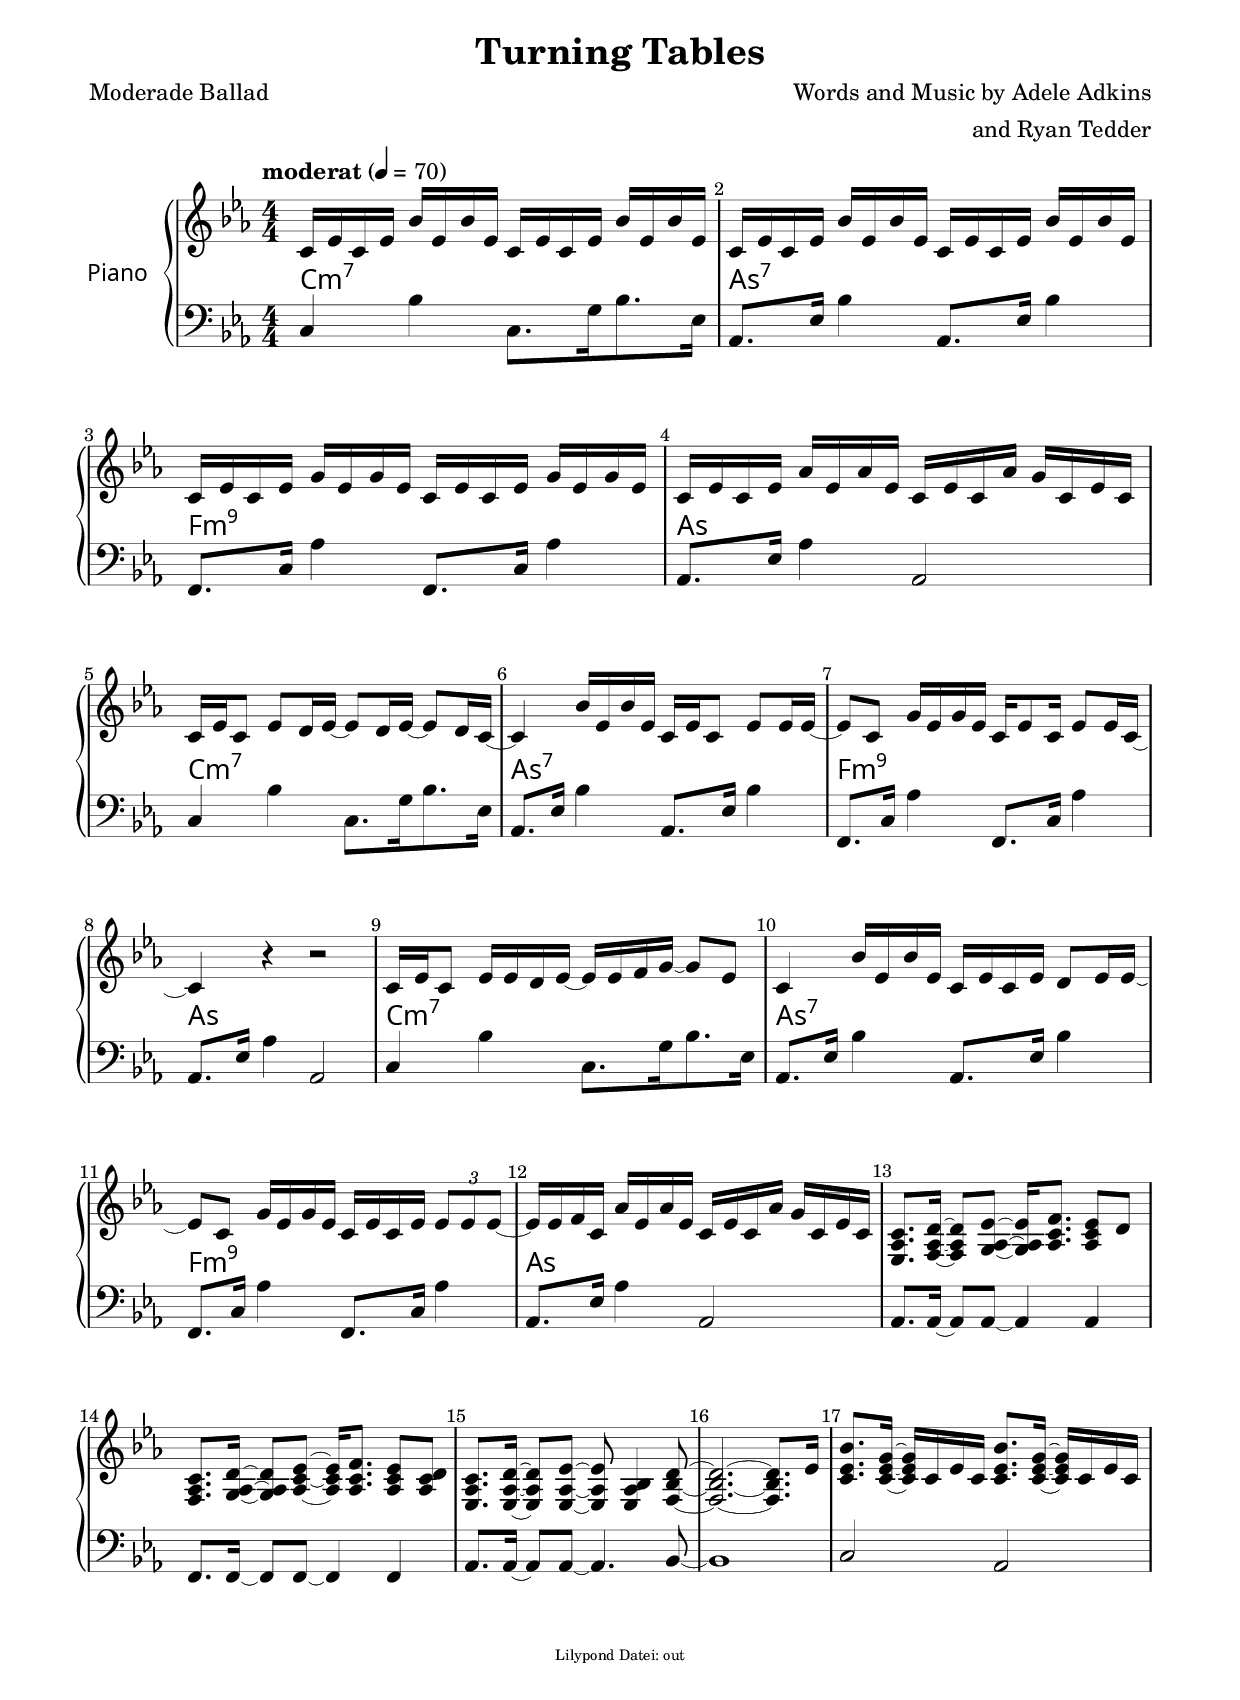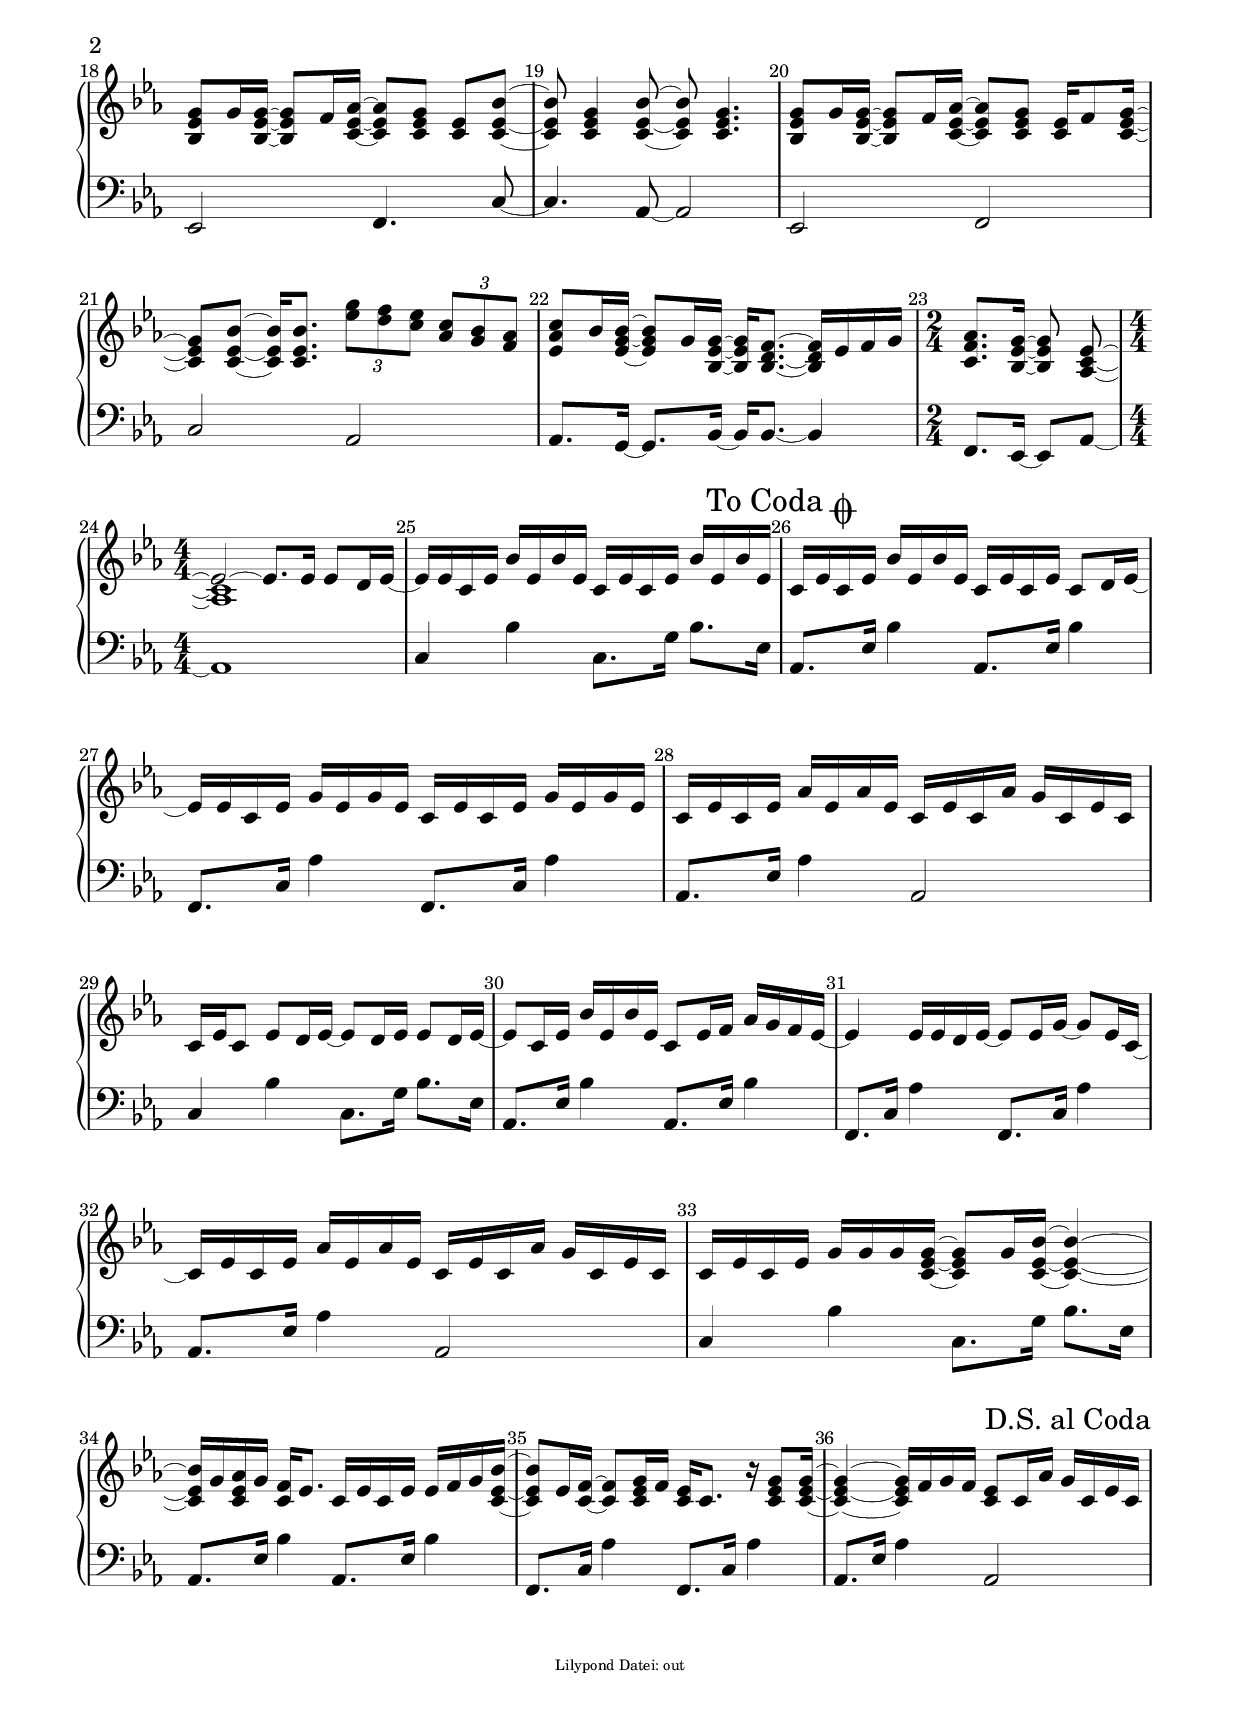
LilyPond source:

\version "2.19.37"
\language "deutsch"

FootLeft = #(string-append "" )
FootCenter = #(string-append "")
FootLeft = #(string-append "gesetzt mit LILYPOND " (lilypond-version) " am " (strftime "%d.%m.%Y %H:%M:%S" (localtime (current-time))))
% grosub=\sub \fontsize #+1.5

chExceptionMusic = {
  <c d e f g a h>1-\markup { \sub "Dur" }
  <c d es f g as b>1-\markup { \sub "Moll natural" }
  <c d es f g as h>1-\markup { \sub "Moll harm." }
  <c d es f g a h>1-\markup { \sub "Moll mel." }
  <c des e f g as b >1-\markup { \sub "Spanish Gypsy" }
  <c d es f ges g as h>1-\markup { \sub "Algerian" }
  <c d e f fis gis b>1-\markup { \sub "Arabic " }
  <c cis e f g gis h>1-\markup { \sub "Byzantine" }
  <c cis dis e f fis gis ais>1-\markup { \sub "Eight Tone Spanish" }
  <c des e fis gis ais h>1-\markup { \sub "Enigmatic asc." }
  <c des e f gis ais h>1-\markup { \sub "Enigmatic desc." }
  <c d es f g as b>1-\markup { \sub "Geez" }
  <c d e f g as b>1-\markup { \sub "Aeolian Dominant" }
  <c des f ges b>1-\markup { \sub "Hirajoshi" }
  <c d es fis g as h>1-\markup { \sub "Hungarian" }
  <c d e fis g a b>1-\markup { \sub "Acoustic Scale" }
  <c cis f g ais>1-\markup { \sub "Japanese" }
  <c d es fis g a ais>1-\markup { \sub "Romanian Minor" }
  <c d e f g as h>1-\markup { \sub "Maqams" }
  <c es f g b>1-\markup { \sub "Minor Pentatonic" }
  <c es f fis g b>1-\markup { \sub "Minor Blues" }
  <c d es e g a>1-\markup { \sub "Major Blues" }
  <c des d es f g a b>1-\markup { \sub "Adonai Malakh" }
  <c d e fis g a b>1-\markup { \sub "Bartok" }
  <c des es f ges g as h>1-\markup { \sub "Bebop Half-Diminished" }
  <c d e f g a b h>1-\markup { \sub "Bebop Dominant" }
  <c d es e f g a b>1-\markup { \sub "Bebop Minor" }
  <c d e f g gis a h>1-\markup { \sub "Bebop Major I" }
  <c d f g b>1-\markup { \sub "Egyptian" }
  <c d es f g a b>1-\markup { \sub "Dorisch" }
  <c des es f g as b >1-\markup { \sub "Phrygisch" }
  <c d e fis g a h>1-\markup { \sub "Lydisch" }
  <c d e f g a b>1-\markup { \sub "Mixolydisch" }
  <c d es f g as b>1-\markup { \sub "Äolisch" }
  <c des es g ges as b>1-\markup { \sub "Lokrisch" }
  <c d e fis gis b>1-\markup { \sub "Ganzton" }
  <c d e fis gis ais>1-\markup { \sub "Ganzton" }
  <cis dis fis gis ais>1-\markup { \sub "Halbton" }
  <c d es f g as b>1-\markup { "Moll natural" }
  <c d es f g as h>1-\markup { "Moll harm." }
  <c d es f g a h>1-\markup { "Moll mel." }

  <c>1-\markup { \sub "bass" }
  <c es ges>1-\markup { \sub \fontsize #+1.5 "dim" }
  <c e gis>1-\markup { \sub \fontsize #+1.5 "j" }
  <c e geses>1-\markup { \sub \fontsize #+1.5 "ddim" }
  <c eses ges >1-\markup { \super "dddim" }
  <c e g h>1-\markup { \sub "j" \super "7" }
  <c e g h a'>1-\markup { \sub "j" \super "7(add13)" }
  <c g >1-\markup { \super "5" }
  <c g d'>1-\markup { \super "5(add9)" }
  <c e gis dis'>1-\markup { \sub "aug" \super { \smaller \sharp "9" } }
  <c e gis des'>1-\markup { \sub "aug" \super { \smaller \flat "9" } }
  <c e gis d'>1-\markup { \sub "aug" \super  "(add9)" }
  <c g des'>1-\markup { \super "5" \super { \smaller \flat "9"  } }
  <c g dis'>1-\markup { \super "5"  \super { \smaller \sharp "9"} }
  <c e g a b>1-\markup { \super "7(add6)" }
  <c es g h>1-\markup { \sub \fontsize #+1.5 "m" \super "j7" }
  <c es g h d' f'>1-\markup { \sub \fontsize #+1.5 "m" \super "j11" }
  <c es g b c'>1-\markup { \sub \fontsize #+1.5 "m" \super "7add8" }
  <c es g b d' e'>1-\markup { \sub \fontsize #+1.5 "m" \super "9add10" }
  <c es g b d' f' g'>1-\markup { \sub \fontsize #+1.5 "m" \super "11add12" }
  <c es ges h>1-\markup { \sub \fontsize #+1.5 "m" \super { "j7" \smaller \flat "5" } }
  <c es ges b des>1-\markup { \sub \fontsize #+1.5 "m" \super { "7" \smaller \flat "5" \smaller \flat "9" } }
  <c es ges b>1-\markup { \sub \fontsize #+1.5 "dim" \super { "7" \smaller \sharp "5" } }
  <c es ges heses>1-\markup { \sub "dim" \super "7" }
  <c es ges heses des >1-\markup { \sub "dim" \super { "7" \smaller \flat "9" } }
  <c e  ges h>1-\markup { \sub \fontsize #+1.5 "j7" \super {  \smaller \flat "5" } }
  <c e g h d'>1-\markup { \sub \fontsize #+1.5 "j" \super "9" }
  <c e g h d' a'>1-\markup { \sub \fontsize #+1.5 "j9" \super "(add13)" }
  <c e g b  a' >1-\markup { \super "7(add13)" }
  %<c e g  d' >1-\markup { \super "add9" }
  <c e g b des' as' >1-\markup { \super { \smaller \flat "9" \smaller \flat 13 } }
  <c e g b d' a' >1-\markup { \super "13" }
  <c e g a d'>1-\markup {  \super "6(add9)" }
  <c e g a f'>1-\markup { \super "6(add11)" }
  <c e g b d' f' a'>1-\markup { \super "13(add11)" }
  <c e g a a'>1-\markup { \super "6(add13)" }
  %<c e g a fis'>1-\markup { \super "6(add" \super { \sharp "11)" } }
  % <c es g as h>1-\markup { "m" \super "7(add" \super { \flat "6)" } }
  <c es g as h>1-\markup { \sub \fontsize #+1.5 "m" \super "7(add" \super { \smaller \flat "6)" } }
  <c es g a h>1-\markup { \sub \fontsize #+1.5 "m" \super "7(add6)" }
  <c es g h f'>1-\markup { \sub \fontsize #+1.5 "m" \super "j7(add11)" }
  <c es g a h d'>1-\markup { \sub \fontsize #+1.5 "m" \super "j9(add6)" }
  <c e gis h>1-\markup { \sub \fontsize #+1.5 "j" \super "7" \super { \smaller \sharp 5 } }
  <c e g a h>1-\markup { \sub \fontsize #+1.5 "j" \super "7(add6)" }
  <c f gis d'>1-\markup { \sub \fontsize #+1.5 "j" \super { "sus4"  \smaller \sharp "5(add9)" } }
  <c e g h dis'>1-\markup { \super { "j7" \smaller \sharp "9" } }
  <c e gis h d'>1-\markup { \super { "j9" \smaller \sharp "5" } }
  <c es g h d'>1-\markup { \sub \fontsize #+1.5 "m"  \super { "j9" } }
  <c f g d'>1-\markup { \super "sus4(add9)" }
  <c es g a f'>1-\markup { \sub \fontsize #+1.5 "m" \super "6(add11)" }
  <c es ges b >1-\markup { \sub \fontsize #+1.5 "m" \super "7" \super { \smaller \flat "5" } }
  <c e g h d' f' a'>1-\markup { \sub \fontsize #+1.5 "j" \super "13" }
  <c e g h d' f'>1-\markup { \sub \fontsize #+1.5 "j" \super "11" }
  <c e g h d' fis'>1-\markup { \sub \fontsize #+1.5 "j"  \super { \smaller \sharp "11" } }

}

inst =
#(define-music-function
  (string)
  (string?)
  #{ <>^\markup \bold \box #string #})

#(define ((chord-name->german-markup-text-alteration B-instead-of-Bb) pitch lowercase?)

   (define (pitch-alteration-semitones pitch)
     (inexact->exact (round (* (ly:pitch-alteration pitch) 2))))

   (define (conditional-string-downcase str condition)
     (if condition
         (string-downcase str)
         str))

   (let* ((name (ly:pitch-notename pitch))
          (alt-semitones  (pitch-alteration-semitones pitch))
          (n-a (if (member (cons name alt-semitones) `((6 . -1) (6 . -1)))
                   (cons 7 (+ (if B-instead-of-Bb 1 1) alt-semitones))
                   (cons name alt-semitones))))
     (make-line-markup
      (list
       (make-simple-markup
        (conditional-string-downcase
         (vector-ref #("C" "D" "E" "F" "G" "A" "H" "B") (car n-a))
         lowercase?))
       (let ((alteration (/ (cdr n-a) 2)))
         (cond
          ((and (equal? lowercase? #f) (= alteration FLAT) (= (car n-a) 7)) (make-simple-markup ""))
          ((and (= alteration FLAT) (or (= (car n-a) 5) (= (car n-a) 2) )) (make-simple-markup "s"))
          ((= alteration FLAT) (make-simple-markup "es"))
          ((and (= alteration DOUBLE-FLAT) (or (= (car n-a) 5)(= (car n-a) 2) )) (make-simple-markup "ses"))
          ((= alteration DOUBLE-FLAT) (make-simple-markup "eses"))
          ((= alteration SHARP) (make-simple-markup "is"))
          ((= alteration DOUBLE-SHARP) (make-simple-markup "isis"))
          (else empty-markup)))))))

#(define germanChords (chord-name->german-markup-text-alteration #t))

chExceptions = #( append
                  ( sequential-music-to-chord-exceptions chExceptionMusic #t)
                  ignatzekExceptions)

FootLeft = #(string-append "Lilypond Datei: " (ly:parser-output-name) )
FootCenter = #(string-append "")
FootRight = #(string-append "gesetzt mit LILYPOND " (lilypond-version) " am " (strftime "%d.%m.%Y %H:%M:%S" (localtime (current-time))))

\layout {
  \context {
    \ChordNames
    chordNameLowercaseMinor = ##f
    chordRootNamer = #germanChords
    chordNoteNamer = #note-name->german-markup
    \override ChordName.font-name = #"Monospac821 BT"
    chordNameExceptions = #chExceptions
    \override ChordName.font-size = #1
    \override ChordName.font-series = #'bold
  }
}


mpdolce =
#(make-dynamic-script
  #{ \markup {
    \hspace #0
    \translate #'(5 . 0)
    \line {
      \dynamic "mp"
      \text \italic "dolce"
    }
     }
  #})

pdolce =
#(make-dynamic-script
  #{ \markup {
    \hspace #0
    \translate #'(5 . 0)
    \line {
      \dynamic "p"
      \text \italic "dolce"
    }
     }
  #})

pleg =
\markup {
  \override #'(angularity . 2)
  \line {
    \parenthesize  {
      \column {
        \line {
          \dynamic "p"
          \text \italic \fontsize #1 "legato"
        }
      }
    }
  }
}


rit =
\markup {
  \bold \italic \fontsize #-0.3 "ritardando"
}

loco =
\markup {
  \bold \italic \fontsize #-0.3 "loco"
}

%% stencil unstress
%% Harm's code aus dem Forum
%% http://www.lilypondforum.de/index.php?topic=2320.0
#(define new-stil
   (lambda (grob)
     (let* ((sz (ly:grob-property grob 'font-size 0.0))
            (mult (magstep sz))
            (dir (ly:grob-property grob 'direction))
            (thick 0.15)
            (radius 0.7)
            (scaled-radius (* mult radius))
            (ps-command-string
             (format #f
               "
             0 ~a translate
             ~a setlinewidth
             ~a 0 moveto
             0 0 ~a 180 0 ~a
             stroke
             "
               ;mult
               (* thick dir)
               thick
               (- scaled-radius)
               scaled-radius
               (if (negative? dir) "arcn" "arc"))))

       (ly:make-stencil
        (list 'embedded-ps
          (format #f
            "
              gsave currentpoint translate
              ~a
              grestore
              "
            ps-command-string))
        (cons (- scaled-radius) scaled-radius)
        (cons
         (if (negative? dir) 0 (- scaled-radius))
         (if (negative? dir) scaled-radius 0))))))

unstress =
-\tweak stencil #new-stil
%% maybe add:
%-\tweak staff-padding #'()
\fermata

FSus = #(make-span-event 'SustainEvent STOP)
NSus = #(make-span-event 'SustainEvent START)

%% http://lsr.dsi.unimi.it/LSR/Item?id=654
%% http://lsr.di.unimi.it//LSR/Item?id=654
%% see also http://lilypond.org/doc/v2.18/Documentation/notation/short-repeats

%%%%%%%%%%%%%%%%%%%%%%%%%%%%%%%%%%%%%%%%%%%%%%%%%%%%%%%%%%%%%%%%%%%%%%%%%%%%%%%%%%%%%%%%%%
% LSR workaround:

%%%%%%%%%%%%%%%%%%%%%%%%%%%%%%%%%%%%%%%%%%%%%%%%%%%%%%%%%%%%%%%%%%%%%%%%%%%%%%%%%%%%%%%%%%

%% version 2013/05/11
%% for lilypond 2.18 or higher
%% last changes : - \changePitch : a single s as the last event of newnotes parameter
%%                   will give you the ending rests of the pattern (if there), and two s
%%                   also the beginning ones. If pattern ends with a note, a single
%%                   ending s will have no effects.
%%                - Is now \language independant (no more #{ c #})
%%                - new algorithm for make-notes-list, change-pitch
%%                  and has-notes? (shorter and safer)
%%
%%%%%%%%%%%%%%%%%%%%%%%%% some utility functions %%%%%%%%%%%%%%%%%%%%%

#(define (name-of music)
   (ly:music-property music 'name))

#(define (has-notes? music)
   "Return true if there is at least one note in `music, false otherwise."
   (or (eq? (name-of music) 'NoteEvent)
       (let ((e (ly:music-property music 'element)))
         (and (ly:music? e)
              (has-notes? e)))
       (let loop ((es (ly:music-property music 'elements)))
         (and (pair? es)
              (or (has-notes? (car es))
                  (loop (cdr es)))))))

%% An EventChord is sometimes used as a wrapper in Lilypond, so we have to check
%% if a chord is a standard chord with notes. We could have used has-notes? but
%% this version is perhaps more efficient.
%% Optional events name like 'RestEvent can be included.
#(define (note-or-chord? music . otherEvent)
   "Is music a note or a chord with notes ?"
   (let ((name (name-of music)))
     (or (memq name (cons 'NoteEvent otherEvent))
         (and (eq? name 'EventChord)  ; have this chord at least one note ?
              (let loop ((es (ly:music-property music 'elements)))
                (and (pair? es)
                     (or (eq? (name-of (car es)) 'NoteEvent)
                         (loop (cdr es)))))))))

#(define (expand-q-chords music); for q chords : see chord-repetition-init.ly
   (expand-repeat-chords! (list 'rhythmic-event) music))

#(define (clean-music mus)
   "Try to reduce the number of sequential music"
   (let ((name (ly:music-property mus 'name)))
     (cond
      ((eq? name 'SequentialMusic)
       (ly:music-set-property! mus 'elements (fold-right
                                              (lambda (evt prev-list)
                                                (if (eq? (name-of evt) 'SequentialMusic)
                                                    (append (ly:music-property (clean-music evt) 'elements) prev-list)
                                                    (cons (clean-music evt) prev-list)))
                                              '()
                                              (ly:music-property mus 'elements))))
      ((eq? name 'SimultaneousMusic)
       (ly:music-set-property! mus 'elements
         (map clean-music (ly:music-property mus 'elements))))
      ((memq name (list 'RelativeOctaveMusic 'UnrelativableMusic))
       (ly:music-set-property! mus 'element (clean-music
                                             (ly:music-property mus 'element)))))
     mus))

%%%%%%%%%%%%%%%%%%%%%%%%%%%%% changePitch %%%%%%%%%%%%%%%%%%%%%%%%%%%%%%
#(define cPInsertInPattern (gensym))
#(define cPSamePitch (gensym))
#(define cPSamePitchEnd (gensym))
#(define cPPatternEnd (gensym))

#(define (make-notes-list music)
   "Make a list with each element will be of one of these types :
  1- a note, a chord, a rest
  2- an integer, indicating the number of notes to skip in pattern ( The user will
     indicate that, by a corresponding number of skips (s or \\skip) in `newnotes 
     parameter of \\changePitch )
  3- a list of musics, to be inserted between 2 notes of pattern, and added with
     the \\insert function, inside `newnotes"
   (let ((res '())     ; the list to fill
          (prev #f))
     (define (fill-notes-list evt)
       (let ((tags (ly:music-property evt 'tags))
             (name (name-of evt)))
         (cond
          ((memq cPInsertInPattern tags)             ; a music added by \insert
            (ly:music-set-property! evt 'tags
              (delq cPInsertInPattern tags))     ; remove the tag
            (if (integer? prev)(set! res (cons prev res)))
            (set! prev (if (pair? prev)(cons evt prev)(list evt))))  ; a list
          ((memq name (list 'SkipEvent 'SkipMusic))
           (if (pair? prev)(set! res (cons prev res))) ; keep the reverse order
           (set! prev (if (integer? prev) (1+ prev) 1)))
          ; ((memq name (list 'EventChord 'NoteEvent 'RestEvent))
          ((note-or-chord? evt 'RestEvent) ; a note, a chord, or a rest
            (if (or (pair? prev)(integer? prev))(set! res (cons prev res)))
            (set! prev evt)
            (set! res (cons evt res)))
          (else
           (let ((elt (ly:music-property evt 'element))
                 (elts (ly:music-property evt 'elements)))
             (if (ly:music? elt) (fill-notes-list elt))
             (if (pair? elts)(for-each fill-notes-list elts)))))))
     (fill-notes-list music)
     (if (or (pair? prev)(integer? prev))(set! res (cons prev res)))
     (reverse res)))

%%%%%%%%%%%%  used inside the inner function change-one-note
#(define (copy-duration from to)  ; from and to as EventChord or NoteEvent
   (let ((max-dur #f)); in theory, 2 notes in a chord can have a different duration
     (music-map (lambda (x)            ; get main duration from `from
                  (let ((dur (ly:music-property x 'duration)))
                    (if (and (ly:duration? dur)
                             (or (not max-dur)
                                 (ly:duration<? max-dur dur))); take the greater
                        (set! max-dur dur))
                    x))
       from)
     (music-map (lambda (x)            ; set duration to duration of `to
                  (if (ly:duration? (ly:music-property x 'duration))
                      (ly:music-set-property! x 'duration max-dur))
                  x)
       to)))

#(define (copy-arti from to) ; from and to as EventChord or NoteEvent
   (let* ((es-from (ly:music-property from 'elements))
          (es-to (ly:music-property to 'elements))
          (arti-from (if (null? es-from)
                         (ly:music-property from 'articulations)
                         (filter
                          (lambda(x)
                            (not (ly:duration? (ly:music-property x 'duration))))
                          es-from))))
     (if (null? es-to)                       ; NoteEvent
         (ly:music-set-property! to 'articulations
           (append (ly:music-property to 'articulations) arti-from))
         (ly:music-set-property! to 'elements  ; EventChord
           (append es-to arti-from)))
     ; copy also 'tags and 'to-relative-callback
     (ly:music-set-property! to 'tags
       (append (ly:music-property from 'tags)(ly:music-property to 'tags)))
     (if (null? es-to)
         (ly:music-set-property! to 'to-relative-callback
           (ly:music-property from 'to-relative-callback))
         (begin
          (ly:music-set-property! to 'to-relative-callback
            ly:music-sequence::event-chord-relative-callback)
          (ly:music-set-property! (car es-to) 'to-relative-callback
            (ly:music-property from 'to-relative-callback))))
     ))

%% del-arti is called for all notes but the first of a \samePitch section.
#(define (del-arti note-or-chord)
   (ly:music-set-property! note-or-chord 'articulations '())
   (ly:music-set-property! note-or-chord 'elements
     (filter (lambda(x)
               (and (ly:duration? (ly:music-property x 'duration))
                    (ly:music-set-property! x 'articulations '())))
             (ly:music-property note-or-chord 'elements))) ; can be empty
   (music-map  ;; del all caution accidentals
     (lambda(x)(if (eq? (name-of x) 'NoteEvent) (begin
                                                 (ly:music-set-property! x 'force-accidental #f)
                                                 (ly:music-set-property! x 'cautionary #f)))
       x)
     note-or-chord))

#(define (change-pitch pattern newnotes)
   "The scheme function of \\changePitch, `pattern and `newnotes as music."
   (let ((seq-list '())           ; list of transformed patterns
          (skip-notnote-event? #f) ; #t if a \skip or an \insert is found in newnotes
          (same-pitch-section? #f) ; #t if we are in the 2nd pattern note of a\samePitch section
          ;(dummy-note #{ c4 #})    ; \language dependant -:(
          (dummy-note (make-music 'NoteEvent ; to avoid pbs with pattern without any notes
                        'duration (ly:make-duration 2 0 1) ;
                        'pitch (ly:make-pitch -1 0 0))) ;
          (pattern2 #{ $pattern \tag #cPPatternEnd s4 #}) ; to detect the end of pattern
          (last-notes-list #f))    ; buffer
     (set! seq-list (cdr  ; skip dummy notes
;;;;;;;;;;;;;;;;;;;;;;;;;;;;;;;;;;; loop ;;;;;;;;;;;;;;;;;;;;;;;;;;;;;;;;;;;;;;;;;;;;;;;
                      (let loop ((notes-list (cons dummy-note (make-notes-list newnotes))); see make-notes-list
                                  (pat-list (cons dummy-note (circular-list pattern2)))
                                  (res '())) ; the list to fill
                        (if (or (null? notes-list)(null? pat-list)) ; pat-list may be a regular list in the loop
                            (reverse res)               ;;;;;; return the list in the right order
                            (let ((x (car notes-list))  ;;;;;; go deeper, taking 1st elt of each lists
                                   (evt (ly:music-deep-copy (car pat-list))))
                              (cond
;;;;;;;;;;;;;;;;;;;;;;;;;;;;;;;;;;;;;;;;;;;;;
                               ((pair? x)                   ; x is a list of musics, added with \insert in newnotes
                                 (set! skip-notnote-event? #t)      ; for events between 2 pattern notes
                                 (set! last-notes-list notes-list)  ; for section "else" of this cond statement
                                 (loop (cdr notes-list) pat-list (append x res))) ; append x to res
;;;;;;;;;;;;;;;;;;;;;;;;;;;;;;;;;;;;;;;;;;;;
                               ((note-or-chord? evt)         ; evt in pattern is a note or a chord (with notes)
                                 (set! last-notes-list notes-list)  ; for section "else" later
                                 (cond
                                  ((ly:music? x)  ;;;;;; the elt of notes-list is a note or a chord
                                    (if same-pitch-section? ; x is used several times. Copy arti of x only to the
                                        (set! x (del-arti (ly:music-deep-copy x)))) ; 1st note of \samePitch section
                                    (copy-duration evt x)  ; evt = from, x = to
                                    (copy-arti evt x)
                                    (let ((tags (ly:music-property x 'tags)))
                                      (cond               ; are we in a \samePitch section ?
                                        ((memq cPSamePitch tags)    ; yes, first,remove the tag
                                          (ly:music-set-property! x 'tags (delq cPSamePitch tags))
                                          (set! same-pitch-section? #t)) ; then set the flag
                                        ((memq cPSamePitchEnd tags) ; last note of \samePitch
                                          (ly:music-set-property! x 'tags (delq cPSamePitchEnd tags))
                                          (set! same-pitch-section? #f))))      ; unset the flag
                                    (set! skip-notnote-event? #f); stop deletion of not-notes event.
                                    (if same-pitch-section?
                                        (loop notes-list (cdr pat-list)(cons x res))
                                        (loop (cdr notes-list)(cdr pat-list)(cons x res)))) ; next new note
                                  ((integer? x)   ;;;;;; user want to skip over the current evt note. We also
                                    (set! skip-notnote-event? x) ; don't add any events bis next pattern note
                                    ;; (format #t "x : ~a\n" x)  ; for testing
                                    (cond ((= x 1)                                      ; only one s
                                            (loop (cdr notes-list)(cdr pat-list) res)) ; next notes-list elt
                                      (else                                         ; several successive s
                                        (set-car! notes-list (1- x))               ; for the next loop
                                        (loop notes-list (cdr pat-list) res))))))  ; the next evt only
;;;;;;;;;;;;;;;;;;;;;;;;;;;;;;;;;;;;;;;;;;;;
                               ((or (ly:music-property evt 'duration #f)  ; current evt in pattern is not a note
                                    (not (has-notes? evt)))
                                (cond ((memq cPPatternEnd (ly:music-property evt 'tags)) ; last evt of pattern
                                        (let ((x (car notes-list)))
                                          (if (and (integer? x)
                                                   (or (null? (cdr notes-list))        ; last elt ?
                                                       (and (null? (cddr notes-list))  ; 2nd to last and last is
                                                            (pair? (car (cdr notes-list)))))) ; a \insert section
                                              (cond
                                               ((= x 1)
                                                (set! skip-notnote-event? x)
                                                (loop (cdr notes-list) (cdr pat-list) res))
                                               (else
                                                (set-car! notes-list (1- x))
                                                (loop notes-list (cdr pat-list) res))))
                                          (loop notes-list (cdr pat-list) res))) ;; ignores evt
                                  (skip-notnote-event? (loop notes-list (cdr pat-list) res))
                                  (else (loop notes-list (cdr pat-list)(cons evt res)))))
;;;;;;;;;;;;;;;;;;;;;;;;;;;;;;;;;;;;;;;;;;;;
                               (else
                                (let ((e (ly:music-property evt 'element))
                                      (es (ly:music-property evt 'elements))
                                      (empty? #f)) ; don't add to res if #t
                                  (if (ly:music? e)
                                      (let ((new-e (loop notes-list (list e) '())))
                                        (ly:music-set-property! evt 'element
                                          (case (length new-e)
                                            ((0) (set! empty? #t)
                                              new-e)
                                            ((1)(car new-e))
                                            (else (make-sequential-music new-e))))))
                                  (if (pair? es)
                                      (let ((new-es (loop notes-list es '())))
                                        (ly:music-set-property! evt 'elements new-es)
                                        (set! empty? (and empty? (null! new-es))))) ; #t if both empty

                                  (let ((next-new-notes (if (or same-pitch-section?
                                                                (and (integer? skip-notnote-event?)
                                                                     (> skip-notnote-event? 1)))
                                                            last-notes-list
                                                            (cdr last-notes-list))))
                                    (if empty? (loop next-new-notes (cdr pat-list) res)
                                        (loop next-new-notes (cdr pat-list) (cons evt res))))))))))))
;;;;;;;;;;;;;;;;;;;;;;;;;;;;;;;;;; end loop ;;;;;;;;;;;;;;;;;;;;;;;;;;;;;;;;;;;;;;;;
     (let ((relativize (lambda(m)
                         (let* ((clean-newnotes (clean-music newnotes))
                                (name (name-of clean-newnotes)))
                           (if (memq name (list 'RelativeOctaveMusic 'UnrelativableMusic))
                               (make-music name 'element m)
                               m)))))
       (case (length seq-list)
         ((0) (make-music 'Music 'void #t))
         ((1) (relativize (car seq-list)))
         (else (relativize (clean-music (make-sequential-music seq-list))))))))

changePitch = #(define-music-function (pattern newnotes)
                 (ly:music? ly:music?)
                 "Change each notes in `pattern by the notes (or rests) given in `newnotes.
If count of events doesn't match, pattern is duplicated repeatedly or truncate."
                 (let* ((expand-q (lambda (music) (expand-repeat-chords!
                                                   (cons 'rhythmic-event (ly:parser-lookup '$chord-repeat-events))
                                                   music)))
                        (pattern (expand-q pattern))
                        (newnotes (expand-q newnotes)))
                   (change-pitch pattern newnotes)))

%%%%%%%%%%%%%%%%%%%%%%%%%%%%%%%%%%%%%%%%%%%%%%%%%%%%%%%%%%%%%%%%%%%%%%%%%%%%%%%%
%% enhancement functions, working with \changePitch pattern newnotes

samePitch = #(define-music-function (music) (ly:music?)
               "Inside the `pattern parameter of the \\changePitch function, all notes grouped 
by this function will have the same pitch, according to the current note of
`newnotes parameter of \\changePitch."
               (let((not-first? #f)
                    (last-note #f))
                 (map-some-music
                  (lambda (x)
                    (cond
                     ((note-or-chord? x)
                      (if not-first?     ; set all pitches to the pitch of the first note
                          (ly:music-set-property! x 'to-relative-callback
                            (lambda (x p)                    ; set pitch to the prev value
                              (ly:prob-set-property! x 'pitch p)
                              p))
                          (set! not-first? x)) ; do nothing for first note
                      (ly:music-set-property! x 'tags (cons
                                                       cPSamePitch  ; add tag cPSamePitch to x
                                                       (ly:music-property x 'tags)))
                      (set! last-note x)   ; save the note x
                      x)
                     (else #f)))
                  music)
                 (if last-note              ; the last saved EventChord
                     (ly:music-set-property! last-note 'tags (cons
                                                              cPSamePitchEnd    ; add cPSamePitchEnd tag, delete cPSamePitch tag
                                                              (delq cPSamePitch (ly:music-property last-note 'tags)))))
                 music))

%% this function should be no more needed, as copy-arti should avoid pbs
%% in relative mode and \samePitch
absolute = #(define-music-function (music) (ly:music?)
              "Make `music unrelativable. To use inside a \\samePitch function in relative
mode."
              (make-music 'UnrelativableMusic 'element music))

insert = #(define-music-function (music) (ly:music?)
            "Using this function inside the `newnotes parameter of the \\changePitch
function, allow you to insert and remplace by `music, all music between one note
and his following, in the `pattern parameter of \\changePitch, ."
            #{ \tag #cPInsertInPattern $music #})

%%%%%%%
#(define (n-copy n music)
   (cond
    ((> n 1)(make-sequential-music
             (map (lambda (x)(ly:music-deep-copy music))
               (make-list n))))
    ((= n 1) music)
    (else (make-music 'Music 'void #t))))

nCopy = #(define-music-function (n music)(integer? ly:music?)
           (n-copy n music))

%% same effect as { \repeat unfold n s } but \nSkip works inside the `newnotes
%% parameter of \changePitch.
nSkip = #(define-music-function (n)(integer?)
           "Return \\skip \\skip \\skip ... n times."
           #{ \nCopy #n s #})
%%%%%%%%%%%%%%%%%%%%%%%%%%%%%%%%%%%%%%%%%%%%%%%%%%%%%%%%%%%%%%%%%%%%%%%%%%%%%%%%
%% shortcuts
% default values for patI and patII, if the user do not define
% them, before using \cPI and \cPII
% patI ={ c8. c16 }      % not \language independant
patI = #(make-music 'SequentialMusic 'elements (list
                                                (make-music 'NoteEvent 'duration (ly:make-duration 3 1 1)
                                                  'pitch (ly:make-pitch -1 0 0))
                                                (make-music 'NoteEvent 'duration (ly:make-duration 4 0 1)
                                                  'pitch (ly:make-pitch -1 0 0))))
% patII = { c4. c8 }
patII = #(make-music 'SequentialMusic 'elements (list
                                                 (make-music 'NoteEvent 'duration (ly:make-duration 2 1 1)
                                                   'pitch (ly:make-pitch -1 0 0))
                                                 (make-music 'NoteEvent 'duration (ly:make-duration 3 0 1)
                                                   'pitch (ly:make-pitch -1 0 0))))


cPI = #(define-music-function (newnotes) (ly:music?)
         #{ \changePitch \patI $newnotes #})

cPII = #(define-music-function (newnotes) (ly:music?)
          #{ \changePitch \patII $newnotes #})

#(define cP changePitch)
%{
%%%%%%%%%%%%%%%%%%%%%%%%%%%%%%% The example %%%%%%%%%%%%%%%%%%%%%%%%%%%%%%%%%%%%%%%

testMusic = { c d e f g f e d <c e> <d f> <e g> <d f> }
fillerChord = { <c e>2 }

\relative c' {
  \override  Score.RehearsalMark.self-alignment-X = #LEFT

  \mark "pattern = { c8.-> c16-. }"

  \changePitch { c8.-> c16-. } {
    \testMusic
  }
  \fillerChord
  \break

  \mark "pattern = { c8 c16( c) }"

  \changePitch { c8 c16( c) } {
    \testMusic
  }
  \fillerChord
  \fillerChord
  \break

  \time 6/8
  \mark "pattern = { c4( c8) c8.( c16) c8-. }"
  \changePitch { c4( c8) c8.( c16) c8-. } {
    \testMusic
  }
  <c e>4.
}
<%}

%% see http://lsr.di.unimi.it/LSR/Item?id=861
%% see also http://lilypond.org/doc/v2.18/Documentation/internals/notehead

% Offsets are entered as a series of numbers.
%   The value of 0 causes no offset-calculation to occur and places the note at the default side of the stem:
%     The left side for a stem pointing up and
%     the right side for a stem pointing down.
%     (Per default, additional NoteHeads may have been placed on the opposite side of the stem to avoid collisions.)
%   Use 1 to shift a note head to the right.
%   Use -1 to shift a note head to the left.
%
% The amount of the offset is automatically determined based on
%   the width of the notehead and the width of the stem.
%   (When there is a stem, a note head is offset by the width of the notehead
%   minus half the width of the stem.  This will correctly align the note head
%   with any others above or below it on the same side of the stem.)
%
% You can use larger or smaller values (like 1.1 or -0.9)
%   to adjust the amount of the offset.
%
% In some cases offsetting a note head will cause the stem to no longer
%   attach to it properly.  (The main (or only?) case where this is needed
%   is when a note head that is at the end of a stem has been offset to the
%   non-default side of the stem.)  To fix this, you can override the 'stem-attachment
%   property.  The adjustStem function below makes this easier.  It takes a pair of
%   numbers.  The first number adjusts the stem attachment on the X-axis (left or right)
%   and the second number adjusts it on the Y-axis (up or down).  The first number
%   indicates a multiple of the width of the stem that is added to the stem attachment
%   position on the X-axis.  The second number is multiplied by the default position
%   on the Y-axis to arrive at the new position on the Y-axis.  See examples below.
%
% In a case where the parent note head of a Script is offset, the
%   setOtherScriptParent function below can be used to select a different
%   parent note head, in order to keep the Script in its original position.  See
%   example below.

#(define ((shift offsets) grob)
   "Defines how NoteHeads should be moved according to the given list of offsets."
   (let* (
           ;; NoteHeads
           ;; Get the NoteHeads of the NoteColumn
           (note-heads (ly:grob-array->list (ly:grob-object grob 'note-heads)))
           ;; Get their durations
           (nh-duration-log
            (map
             (lambda (note-head-grobs)
               (ly:grob-property note-head-grobs 'duration-log))
             note-heads))
           ;; Get the stencils of the NoteHeads
           (nh-stencils
            (map
             (lambda (note-head-grobs)
               (ly:grob-property note-head-grobs 'stencil))
             note-heads))
           ;; Get their length in X-axis-direction
           (stencils-x-lengths
            (map
             (lambda (x)
               (let* ((stencil (ly:grob-property x 'stencil))
                      (stencil-X-exts (ly:stencil-extent stencil X))
                      (stencil-lengths (interval-length stencil-X-exts)))
                 stencil-lengths))
             note-heads))
           ;; Stem
           (stem (ly:grob-object grob 'stem))
           (stem-thick (ly:grob-property stem 'thickness 1.3))
           (stem-stil (ly:grob-property stem 'stencil))
           (stem-x-width (if (ly:stencil? stem-stil)
                             (interval-length (ly:stencil-extent stem-stil X))
                             ;; if no stem-stencil use 'thickness-property
                             (/ stem-thick 10)))
           (stem-dir (ly:grob-property stem 'direction))
           ;; Calculate a value to compensate the stem-extension
           (stem-x-corr
            (map
             (lambda (q)
               ;; TODO better coding if (<= log 0)
               (cond ((and (= q 0) (= stem-dir 1))
                      (* -1 (+ 2  (* -4 stem-x-width))))
                 ((and (< q 0) (= stem-dir 1))
                  (* -1 (+ 2  (* -1 stem-x-width))))
                 ((< q 0)
                  (* 2 stem-x-width))
                 (else (/ stem-x-width 2))))
             nh-duration-log)))
     ;; Final Calculation for moving the NoteHeads
     (for-each
      (lambda (nh nh-x-length off x-corr)
        (if (= off 0)
            #f
            (ly:grob-translate-axis! nh (* off (- nh-x-length x-corr)) X)))
      note-heads stencils-x-lengths offsets stem-x-corr)))

displaceHeads =
#(define-music-function (parser location offsets) (list?)
   "
 Moves the NoteHeads, using (shift offsets)
"
   #{
     \once \override NoteColumn.before-line-breaking = #(shift offsets)
   #})

adjustStem =
#(define-music-function (parser location val)(pair?)
   "
 Adjust 'stem-attachment via 
 adding multiples of the stem-width to the x-default (car val)
 and multiplying the y-default with (cdr val).
"
   #{
     \once \override NoteHead.before-line-breaking =
     #(lambda (grob)
        (let* ((stem-at (ly:grob-property grob 'stem-attachment))
               (stem (ly:grob-object grob 'stem))
               (stem-x-width (interval-length (ly:grob-property stem 'X-extent))))
          (ly:grob-set-property!
           grob
           'stem-attachment
           (cons (+ (car stem-at) (* stem-x-width (car val))) (* (cdr val) (cdr stem-at)))
           )))
   #})

%% http://lsr.dsi.unimi.it/LSR/Item?id=507

%% LSR This snippet was contributed by Gilles Thibault, on an idea by Eluze.
%% updated by Gilles Thibault on Feb. 2014
%% This function transforms a simple voice (pitches and durations) into a "ghost voice"
%% consisting of spacers and durations only (e.g. c2 d e ==> s2 s s).
%% This is very useful for writing simultaneous voice parts where one contains pitches,
%% another dynamics, a third fingering instructions ...
%% This can easily be used to print a score with or without fingerings or other attributes!
%% The ghost music can be written to the log with \displayLilyMusic \ghostMusic
%% followed by the music to be transformed.

#(define (MM->Script-text evt)
   (if (eq? 'MultiMeasureTextEvent (ly:music-property evt 'name))
       (let ((res (make-music 'TextScriptEvent)))
         ;; (display (ly:music-mutable-properties evt)) ; if you are curious ...
         (for-each (lambda(props)
                     (ly:music-set-property! res (car props) (cdr props)))
           (ly:music-mutable-properties evt))
         res)
       evt))

ghostMusic =
#(define-music-function (parser location music) (ly:music? )
   (map-some-music
    (lambda(x)
      (let
       ((dur (ly:music-property x 'duration #f)))
       (and
        (or dur (eq? 'EventChord (ly:music-property x 'name)))
        (let
         ((skip (make-music 'SkipEvent 'duration
                  (or dur (make-duration-of-length (ly:music-length x)))))
          (artis (let ((elts (ly:music-property x 'elements #f)))
                   (if elts
                       (filter
                        (lambda(y)   ;; EventChord
                          (not (eq? 'NoteEvent (ly:music-property y 'name))))
                        elts)
                       (map MM->Script-text (ly:music-property x 'articulations '()))))))
         (ly:music-set-property! skip 'articulations artis)
         skip))))
    music))

%notes = { a2-"hello" b4 r-"1"  R1^"2" b2 a-"bye" <c e g c' e' g'>1-"oho ;-)" }

%\ghostMusic \notes
%% the opposite of ghostMusic
%% extracts only music from argument

nurMusic =
#(define-music-function (parser location music) (ly:music? )
   (music-map
    (lambda (m)
      (case (ly:music-property m 'name)
        ((NoteEvent RestEvent MultiMeasureRestMusic)
         (ly:music-set-property! m 'articulations '()))
        ((EventChord)
         (ly:music-set-property! m 'articulations '())
         (ly:music-set-property! m 'elements
           (filter
            (lambda (e)
              (not (eq? 'TextScriptEvent (ly:music-property e 'name))))
            (ly:music-property m 'elements)))))
      m)
    music))

%\displayLilyMusic \ghostMusic \notes

%%%%%%%%%%%%%%%%%%%%%%%%%%%%%%%%%%%%%%%%%%%%%%%%%%%%%%%%%%%%%%%%%%%%%%%%%%%%%%%%
% A function to modify the shape of slurs by offsetting the positions property
% from default control-point values. Setting either y1 or y2 to zero will leave
% that attachment-point unchanged. Syntax: \offsetPositions #'(y1 . y2)
%%%%%%%%%%%%%%%%%%%%%%%%%%%%%%%%%%%%%%%%%%%%%%%%%%%%%%%%%%%%%%%%%%%%%%%%%%%%%%%%
offsetPositions =
#(define-music-function (parser location offsets) (pair?)
   #{
     \once \override Slur.positions = #(lambda (grob)
                                         `(,(+ (car offsets) (cdar (ly:slur::calc-control-points grob))) .
                                            ,(+ (cdr offsets) (cdr (cadddr (ly:slur::calc-control-points grob))))))
   #})

slurShift=
#(define-music-function (amount)
   (pair?)
   #{
     \once \override Voice.Slur.extra-offset = $amount
   #}
   )

slurShifts=
#(define-music-function (amount offsets)
   (pair? pair?)
   #{
     \once \override Slur.positions =
     #(lambda (grob)
        `(,(+ (car offsets) (cdar (ly:slur::calc-control-points grob))) .
           ,(+ (cdr offsets) (cdr (cadddr (ly:slur::calc-control-points grob))))))
     \once \override Voice.Slur.extra-offset = $amount
   #}
   )


slurShiftx=
#(define-music-function (amount offsets)
   (pair? pair?)
   #{
     \once \override Slur.positions = $offsets
     \once \override Voice.Slur.outside-staff-priority = #'()
     \once \override Voice.Slur.Y-offset = 0
     \once \override Voice.Slur.extra-offset = $amount
   #}
   )

ottavaShift=
#(define-music-function (1stoffset 2ndoffset)
   (pair? pair?)
   #{
     \once \override Staff.OttavaBracket.outside-staff-priority = #'()
     \once \override Staff.OttavaBracket.Y-offset = 0
     \once \override Staff.OttavaBracket.after-line-breaking =
     #(lambda (grob)
        (let* ((orig (ly:grob-original grob))
               (pieces (if (ly:grob? orig)
                           (ly:spanner-broken-into orig) '() )))
          (if (or (null? pieces)
                  (eq? grob (car pieces)))
              (ly:grob-set-property! grob 'extra-offset 1stoffset)
              (ly:grob-set-property! grob 'extra-offset 2ndoffset))))
   #}
   )

allgShift=
#(define-music-function (offset context grobname)
   (pair? symbol? symbol?)
   #{
     \once \override #(list context grobname 'outside-staff-priority) = #'()
     \once \override #(list context grobname 'Y-offset) = 0
     \once \override #(list context grobname 'extra-offset) = #offset
   #})

%% Aufruf: \allgShift #'(2 . 3) Staff NoteHead

#(define (bold-tenuto-script-stencil grob)
   (let*
    ((scale (magstep (ly:grob-property grob 'font-size 0)))
     (dir (ly:grob-property grob 'direction 0))
     (script-stencil (ly:grob-property grob 'script-stencil))
     (tenuto-width 0.25) ;;; alter this value to modify the line width of the tenuto
     (tenuto-length 1.5) ;;; alter this value to modify the line length of the tenuto
     (tl (* -0.5 tenuto-length))
     (tr (* 0.5 tenuto-length))
     (my-sil (ly:stencil-scale
              (ly:stencil-translate-axis
               (ly:stencil-add
                (make-circle-stencil 0.6 0.2 #f)
                (ly:stencil-in-color
                 (make-filled-box-stencil '(-1 . 1) '(0 . 1.3))
                 1 1 1 )) 0.7 X) scale scale)))
    (if (and (pair? script-stencil) (pair? (cdr script-stencil)))
        (let* ((rv (cdr script-stencil))
               (script-type (if (<= dir 0) (car rv) (cdr rv))))
          (cond ((equal? script-type "dportato")
                 my-sil)
            ((or (equal? script-type "tenuto") (equal? script-type "uportato"))
             my-sil)
            (else (ly:script-interface::print grob)))
          )
        (ly:script-interface::print grob))))

%% brightness  =  sqrt( .299 R2 + .587 G2 + .114 B2 )

%% Abkürzung für tweak fontsize+parenthesize
twpa=
#(define-music-function (music)
   (ly:music?)
   (let* ((prop 'font-size)
          (value -2)
          (p (check-grob-path prop (*location*)
               #:start 1
               #:default #t
               #:min 2)))
     (cond ((not p))
       ;; p now contains at least two elements.  The first
       ;; element is #t when no grob has been explicitly
       ;; specified, otherwise it is a grob name.
       (else
        (set! (ly:music-property music 'tweaks)
              (acons (cond ((pair? (cddr p)) p)
                       ((symbol? (car p))
                        (cons (car p) (cadr p)))
                       (else (cadr p)))
                value
                (ly:music-property music 'tweaks)))))
     (if (memq 'event-chord (ly:music-property music 'types))
         ;; music is an EventChord -> set the parenthesize property
         ;; on all child notes and rests
         (for-each
          (lambda (ev)
            (if (or (memq 'note-event (ly:music-property ev 'types))
                    (memq 'rest-event (ly:music-property ev 'types)))
                (set! (ly:music-property ev 'parenthesize) #t)))
          (ly:music-property arg 'elements))
         ;; No chord, simply set property for this expression:
         (set! (ly:music-property music 'parenthesize) #t))
     music))

%\include "Papier+Layout.ly"
#(set-global-staff-size 20)

\header {

  composer  =  \markup  {
    \right-column {
      %\once \override TextScript.extra-offset = #'( 0 . 0.5)
      %\draw-circle #0.5 #0.3 ##f
      \line { Words and Music by Adele Adkins }
      \line { and Ryan Tedder }
    }
  }
  title    = \markup \fontsize #0 { "Turning Tables" }
  subtitle = \markup \fontsize #0.9 { "" }
  %piece      =  "Moderade Ballad"
  poet = "Moderade Ballad"
}

%% wenn erforderlich linken Abstand ändern
\paper {
  #(set-paper-size "a4")
  myStaffSize = #20
  oddFooterMarkup = \markup \fill-line {
    \abs-fontsize #7 { \FootLeft }
  }
  annotate-spacing = ##f
  %left-margin = #15
  line-width = #180

  %page-count = #4
  top-margin = #10
  ragged-last-bottom = ##f
  ragged-right = ##f
  bottom-margin = #10
  last-bottom-spacing.basic-distance = #10
  #(include-special-characters)
}

\layout {
  indent = #15
  ragged-last = ##f
  ragged-bottom = ##f
  %line-width = #180

  \context {
    \Staff
    explicitClefVisibility = #end-of-line-invisible
    explicitKeySignatureVisibility = #end-of-line-invisible
  }
  \context {
    \ChordNames
    chordNameLowercaseMinor = ##f
    chordRootNamer = #germanChords
    chordNoteNamer = #note-name->german-markup
    chordNameExceptions = #chExceptions
    %"Tahoma"
    %"Luxi Mono"
    %"Nimbus Sans,Nimbus Sans L"
    %"DejaVu Serif"
    %"ArnoldBoeD"
    %"Verdana"
    %%"Lucida Sans Unicode"
    %"Georgia"
    %"Gentium Book Basic"
    % "Constantia"
    %%"Palatino Linotype"
    %%"Consolas"
    %%"Arrus Blk BT"
    %"Trebuchet MS" %%""
    %"Nimbus Sans,Nimbus Sans L"
    %"Luxi Mono"
    \override ChordName.font-name = #"Monospace821 BT"
    \override ChordName.font-name = #"Trebuchet MS"
    \override ChordName.font-name = #"Consolas"
    \override ChordName.font-name = #"Constantia"
    \override ChordName.font-name = #"Candara"
    %\override ChordName.font-name = #"Amerigo BT"
    %\override ChordName.font-name = #"AmeriGarmnd BT"
    %\override ChordName.font-name = #"Comic Sans MS"
    %\override ChordName.font-name = #"Verdana"
    %\override ChordName.font-name = #"Georgia"
    %\override ChordName.font-name = #"Gentium Book Basic"
    %\override ChordName.font-name = #"Lucida Sans Unicode" %% !!
    %\override ChordName.font-name = #"Nimbus Sans"
    %\override ChordName.font-name = #"Palatino Linotype" %% !!
    \override ChordName.font-name = #"Hobo BT" %% ausgefallen, vll. ganz nett!
    %\override ChordName.font-name = #"DejaVu Sans"
    %\override ChordName.font-name = #"Corbel"
    %\override ChordName.font-name = #"Calibri"
    %\override ChordName.font-name = #"Arial"
    %\override ChordName.font-name = #"Arimo"
    %\override ChordName.font-name = #"Gautami"  %% !!
    \override ChordName.font-name = #"Candara"
    \override ChordName.font-name = #"Tahoma"
    %\override ChordName.font-name = #"Iskoola Pota" %% interessant, muss vergrößert werden
    %\override ChordName.font-name = #"LettrGoth12 BT" %% zu eng
    %\override ChordName.font-name = #"Flareserif821 BT" %% interessant
    %\override ChordName.font-name = #"Euphemia" %% wirkt schlank & elegant
    %\override ChordName.font-name = #"Ebrima" %% zu dünn!
    \override ChordName.font-name = #"Myanmar Text" %% m zu breit
    \override ChordName.font-name = #"Tahoma"
    \override ChordName.font-name = #"Tahoma"
    \override ChordName.font-name = #"Tahoma"
    \override ChordName.font-name = #"Tahoma"
    %\override ChordName.font-name = #"Vani" %% geht auch
    %\override ChordName.font-name = #"Oranda BT" % klein, ausgefallen, nicht schlecht
    %\override ChordName.font-name = #"Narkisim" %% eckig, auch überlegenswert
    \override ChordName.font-name = #"Orator10 BT" %% groß und schlank, wirkt modern; definitiv interessant
    %\override ChordName.font-name = #"Tahoma" %% auch möglich
    %\override ChordName.font-name = #"Verdana" %% zu fad
    \override ChordName.font-size = #1.6
    \override ChordName.font-series = #'bold %medium, bold, bold-narrow
    %\override ChordName.font-series = #'narrow %medium, bold, bold-narrow
    %\override ChordName.font-shape =#'italic %upright, italic, caps
  }
  \context {
    \Score
    %\remove Bar_number_engraver
    \override BarNumber.break-visibility = #end-of-line-invisible
    \override BarNumber.padding = #0
    %\override BarNumber.break-visibility = #end-of-line-invisible
    \override BarNumber.self-alignment-X = #CENTER
    \override NonMusicalPaperColumn.line-break-permission = #'allow
    \override NonMusicalPaperColumn.page-break-permission = #'allow
    \override RehearsalMark.self-alignment-X = #LEFT
    \override StaffSymbol.thickness = #0.3 %0.3=optimaler wert
    \override DynamicLineSpanner.staff-padding = #3
  }
  \context {
    \Voice
    \override Hairpin.thickness = #2.5
    \override PhrasingSlur.outside-staff-priority = #150
    \override Slur.outside-staff-priority = #150
    \override Script.stencil = #bold-tenuto-script-stencil
  }
}
AK = \chordmode {
  \set chordChanges = ##f
  c1:m7 as:7 f:m9 as
  c1:m7 as:7 f:m9 as
  c1:m7 as:7 f:m9 as
}

global = {
  \key es \major
  \numericTimeSignature
  \time 4/4
}

lmy={ c4 c c8. c16 c8. c16 }
lny={ c8. c16 c4 }
loy={ c8. c16~ c8 c~ c4 c }
rmy={ c8. c16 c8 c8 c16 c8. c8 c }
rny={ c8. c16 c c c c }
TaktIr= { c16 es c es b' es, b' es, }
TaktIl= { c4 b' c,8. g'16 b8. es,16 }

right = \relative c' {
  \global
  \tempo "moderat" 4 = 70
  \repeat unfold 4 { \TaktIr }
  c es c es g es g es c es c es g es g es
  c es c es as es as es c es c as' g c, es c
  c es c8 es d16 es~ es8 d16 es~ es8 d16 c~
  c4 b'16 es, b' es, c es c8 es es16 es~
  es8 c g'16 es g es c16 es8 c16 es8 es16 c~
  c4 r r2
  c16 es c8 es16 es d es~ es es f g~ g8 es
  c4 b'16 es, b' es, c es c es d8 es16 es~
  es8 c g'16 es g es c es c es \tuplet 3/2 { es8 es es~ }
  es16 es f c as' es as es c es c as' g c, es c
  \changePitch \rmy {
    < es, as c > < f~ as~ d~ > < f as d > < g~ as~ es'~ > < g as es' > < as c f > < as c es > d
    < f, as c > < g~ as~ d~ > q < as~ c~ es~ > q < as c f > < as c es > < as c d >
    < es as c > < es~ as~ d~ > q < es~ as~ es'~ >
  }
  q8 < es as b >4 < f~ b~ d~ >8 q2.~ q8. es'16
  \changePitch \rny {
    < c es b' > < c~ es~ g~ > q c es c
    < c es b' > < c~ es~ g~ > q c es c
  }
  < b es g >8 g'16 < b, es g >~ q8 f'16 < c es as>~ q8 < c es g> < c es > < c es b' >~
  q < c es g >4 < c es b' >8~ q8 < c es g >4.
  < b es g>8 g'16 < b, es g >16~ q8 f'16 < c es as >~ q8 < c es g > < c es>16 f8 < c es g>16~
  q8 < c es b'>~ q16 q8.
  \tuplet 3/2 { <es' g>8[ < d f > < c es >] }
  \tuplet 3/2 { < as c >[ < g b > < f as>] }
  < es as c>8 b'16 < es, g b>~q8 g16 < b, es g>~ q < b d f >8.~ q16 es f g
  \time 2/4
  < c, f as >8. < b es g>16~ q8
  <<
    {
      < es>~ \time 4/4
      es2~ es8. es16 es8 d16 es_~ es es c es
    } \\
    {
      \stemUp
      \once \omit Flag
      < as, c >8~
      < as c >1
    }

  >>
  b'16 es, b' es, c es c es b' es, b' es,
  \override Score.RehearsalMark.self-alignment-X = #CENTER
  %\once \override Score.RehearsalMark.extra-offset = #'( -5 . 0 )
  \mark \markup {
    \center-column {
      \line {  \fontsize #0.7 "To Coda" \musicglyph #"scripts.coda" }
      % \line { \musicglyph #"scripts.coda" }
    }
  }
  c es c es b' es, b' es, c es c es c8 d16 es~
  es es c es g es g es c es c es g es g es
  c es c es as es as es c es c as' g c, es c
  c es c8 es d16 es~ es8 d16 es es8 d16 es~
  es8 c16 es b' es, b' es, c8 es16 f as g f es~
  es4 es16 es d es~ es8 es16 g~ g8 es16 c~
  c es c es as es as es c es c as' g c, es c
  c es c es g g g < c, es g >~ q8 g'16 < c, es b'>~ q4~
  q16 g' < c, es as> g' < c, f>16 es8. c16 es c es es f g < c, es b'>~
  q8 es16 < c f >~ q8 < c es g >16 f < c es > c8. r16 < c es g >8 q16~
  \override Score.RehearsalMark.self-alignment-X = #RIGHT
  q4~ q16 f g f < c es >8 c16 as' g c, es c
  \allgShift #'( 0 . 4) Score RehearsalMark
  \mark \markup {   "D.S. al Coda" }
}

RCoda= \relative c' {
  \break
  \override Score.RehearsalMark.self-alignment-X = #LEFT
  %\once \override Score.RehearsalMark.extra-offset = #'( -5 . 0 )
  \mark \markup {
    \center-column {
      \line { \bold \fontsize #0.7 "Coda" }
      \line { \musicglyph #"scripts.coda" }
    }
  }
  c16 es c es b' es, b' es, c es c es b' as g as
  g16 f es8 g16 es g es c es c es g es g es
  c es c es as es as es c es c as' g c, es c
}

left = \relative c {
  \global
  \set Timing.beamExceptions = #'()
  \set Timing.baseMoment = #(ly:make-moment 1/4)
  \set Staff.beatStructure = #'(2 2 ) % abhängig vom Takt
  \repeat unfold 3
  {
    \changePitch \lmy { c b' c, g' b es, }
    \changePitch \lny
    {
      as, es' b' as, es' b'
      f, c' as' f, c' as'
      as, es' as
    }
    as,2
  }
  \set Staff.beatStructure = #'(1 1 1 1 ) % abhängig vom Takt

  \changePitch \loy {
    as as as as as as
    f f f f f f
    as as as as
  }
  as4. b8~ b1
  c2 as es f4. c'8 ~
  c4. as8~ as2
  es2 f c' as
  as8. g16~ g8. b16~ b b8.~ b4
  f8. es16~ es8 as~ as1
  \repeat unfold 3 {
    \changePitch \lmy { c b' c, g' b es, }
    \changePitch \lny
    {
      as, es' b' as, es' b'
      f, c' as' f, c' as'
      as, es' as
    }
    as,2
  }

}

\score {
  \new PianoStaff \with {
    \once \override InstrumentName.font-name = #"Orator10 BT"
    instrumentName = "Piano"

    shortInstrumentName = ""
  } <<
    \new Staff = "right"
    <<

      \context ChordNames \AK
      \context Voice \right
    >>
    \new Staff = "left" { \clef bass \left }
  >>
  \layout { }

  \midi {
    \context {
      \ChordNames
      \remove "Staff_performer"
    }
    \tempo 4 = 70
  }
}
